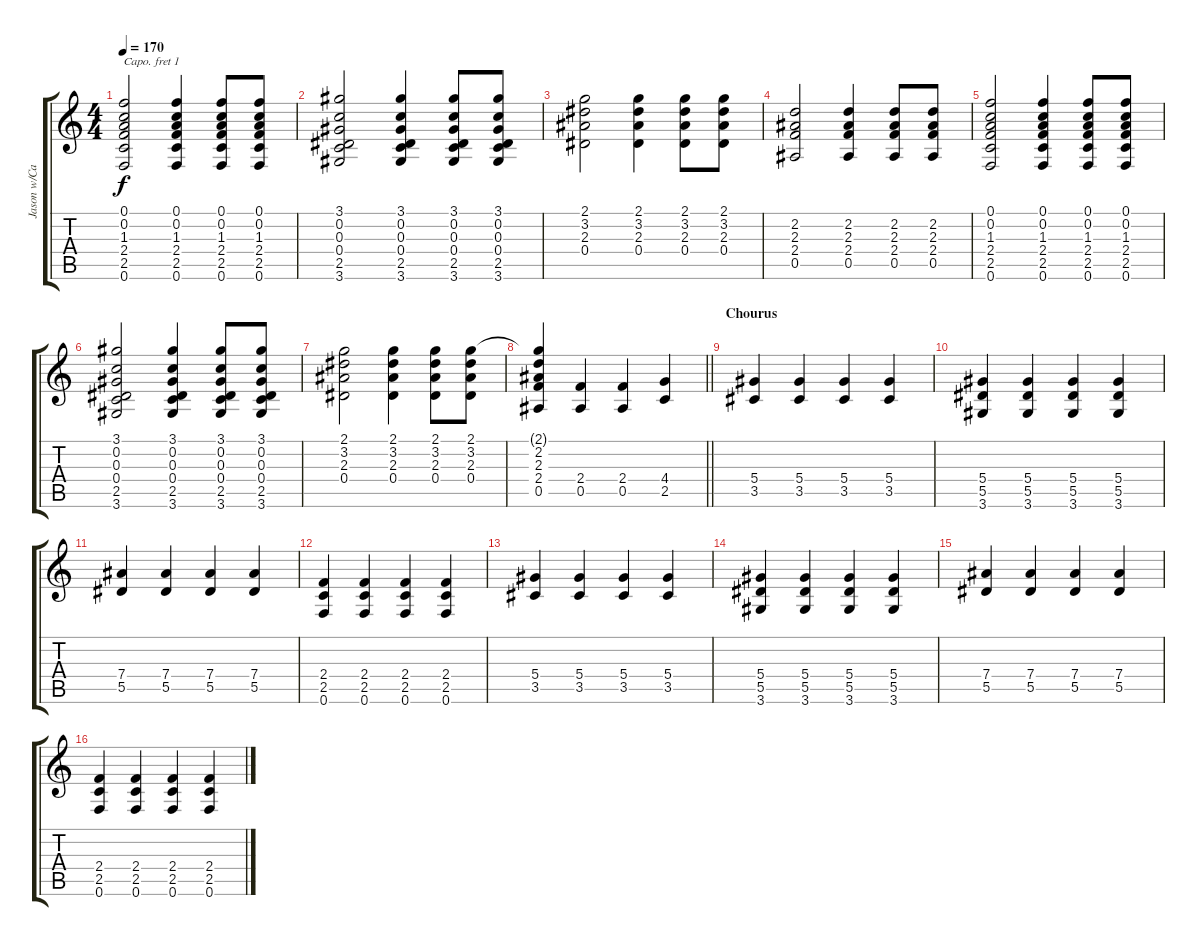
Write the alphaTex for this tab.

\track ("Jason w/Capo" "Jason w/Ca") {instrument electricguitarclean}
\staff {score tabs}
\capo 1
\tuning (E4 B3 G3 D3 A2 E2) {hide}
\ts (4 4)
\tempo 170
\clef g2
\ks c
(0.1 0.2 1.3 2.4 2.5 0.6).2{dy f instrument electricguitarclean} (0.1 0.2 1.3 2.4 2.5 0.6).4 (0.1 0.2 1.3 2.4 2.5 0.6).8 (0.1 0.2 1.3 2.4 2.5 0.6).8 |
(3.1 0.2 0.3 0.4 2.5 3.6).2 (3.1 0.2 0.3 0.4 2.5 3.6).4 (3.1 0.2 0.3 0.4 2.5 3.6).8 (3.1 0.2 0.3 0.4 2.5 3.6).8 |
(2.1 3.2 2.3 0.4).2 (2.1 3.2 2.3 0.4).4 (2.1 3.2 2.3 0.4).8 (2.1 3.2 2.3 0.4).8 |
(2.2 2.3 2.4 0.5).2 (2.2 2.3 2.4 0.5).4 (2.2 2.3 2.4 0.5).8 (2.2 2.3 2.4 0.5).8 |
(0.1 0.2 1.3 2.4 2.5 0.6).2 (0.1 0.2 1.3 2.4 2.5 0.6).4 (0.1 0.2 1.3 2.4 2.5 0.6).8 (0.1 0.2 1.3 2.4 2.5 0.6).8 |
(3.1 0.2 0.3 0.4 2.5 3.6).2 (3.1 0.2 0.3 0.4 2.5 3.6).4 (3.1 0.2 0.3 0.4 2.5 3.6).8 (3.1 0.2 0.3 0.4 2.5 3.6).8 |
(2.1 3.2 2.3 0.4).2 (2.1 3.2 2.3 0.4).4 (2.1 3.2 2.3 0.4).8 (2.1 3.2 2.3 0.4).8 |
\barLineRight lightlight
(2.1{t} 2.2 2.3 2.4 0.5).4 (2.4 0.5).4{instrument overdrivenguitar} (2.4 0.5).4 (4.4 2.5).4 |
\section ("" "Chourus")
(5.4 3.5).4 (5.4 3.5).4 (5.4 3.5).4 (5.4 3.5).4 |
(5.4 5.5 3.6).4 (5.4 5.5 3.6).4 (5.4 5.5 3.6).4 (5.4 5.5 3.6).4 |
(7.4 5.5).4 (7.4 5.5).4 (7.4 5.5).4 (7.4 5.5).4 |
(2.4 2.5 0.6).4 (2.4 2.5 0.6).4 (2.4 2.5 0.6).4 (2.4 2.5 0.6).4 |
(5.4 3.5).4 (5.4 3.5).4 (5.4 3.5).4 (5.4 3.5).4 |
(5.4 5.5 3.6).4 (5.4 5.5 3.6).4 (5.4 5.5 3.6).4 (5.4 5.5 3.6).4 |
(7.4 5.5).4 (7.4 5.5).4 (7.4 5.5).4 (7.4 5.5).4 |
(2.4 2.5 0.6).4 (2.4 2.5 0.6).4 (2.4 2.5 0.6).4 (2.4 2.5 0.6).4
